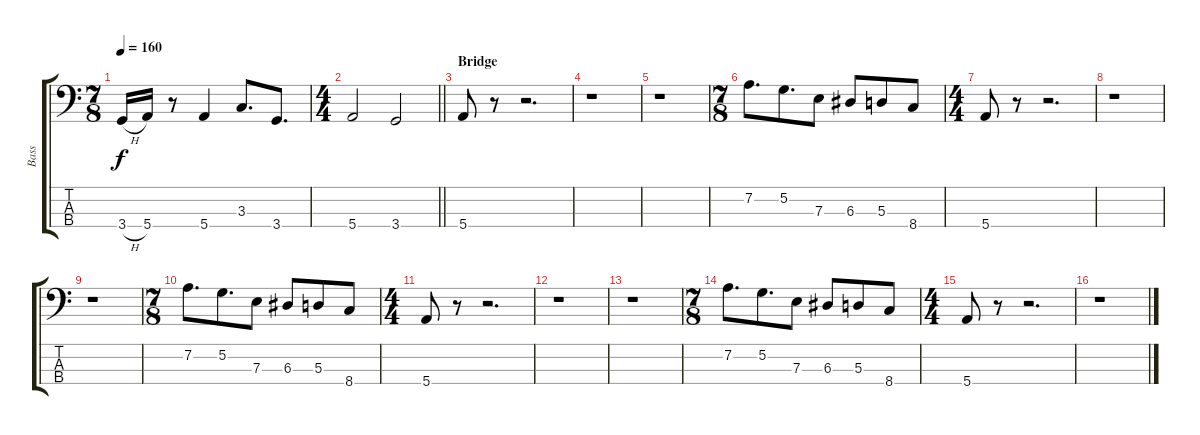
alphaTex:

\track ("Bass" "Bass") {instrument electricbasspick}
\staff {score tabs}
\tuning (G2 D2 A1 E1) {hide}
\ts (7 8)
\tempo 160
\clef f4
\ks c
3.4{h}.16{dy f} 5.4.16 r.8 5.4.4 3.3.8{d} 3.4.8{d} |
\ts (4 4)
\barLineRight lightlight
5.4.2 3.4.2 |
\section ("" "Bridge")
5.4.8 r.8 r.2{d} |
r.1 |
r.1 |
\ts (7 8)
7.2.8{d} 5.2.8{d} 7.3.8 6.3.8 5.3.8 8.4.8 |
\ts (4 4)
5.4.8 r.8 r.2{d} |
r.1 |
r.1 |
\ts (7 8)
7.2.8{d} 5.2.8{d} 7.3.8 6.3.8 5.3.8 8.4.8 |
\ts (4 4)
5.4.8 r.8 r.2{d} |
r.1 |
r.1 |
\ts (7 8)
7.2.8{d} 5.2.8{d} 7.3.8 6.3.8 5.3.8 8.4.8 |
\ts (4 4)
5.4.8 r.8 r.2{d} |
r.1
